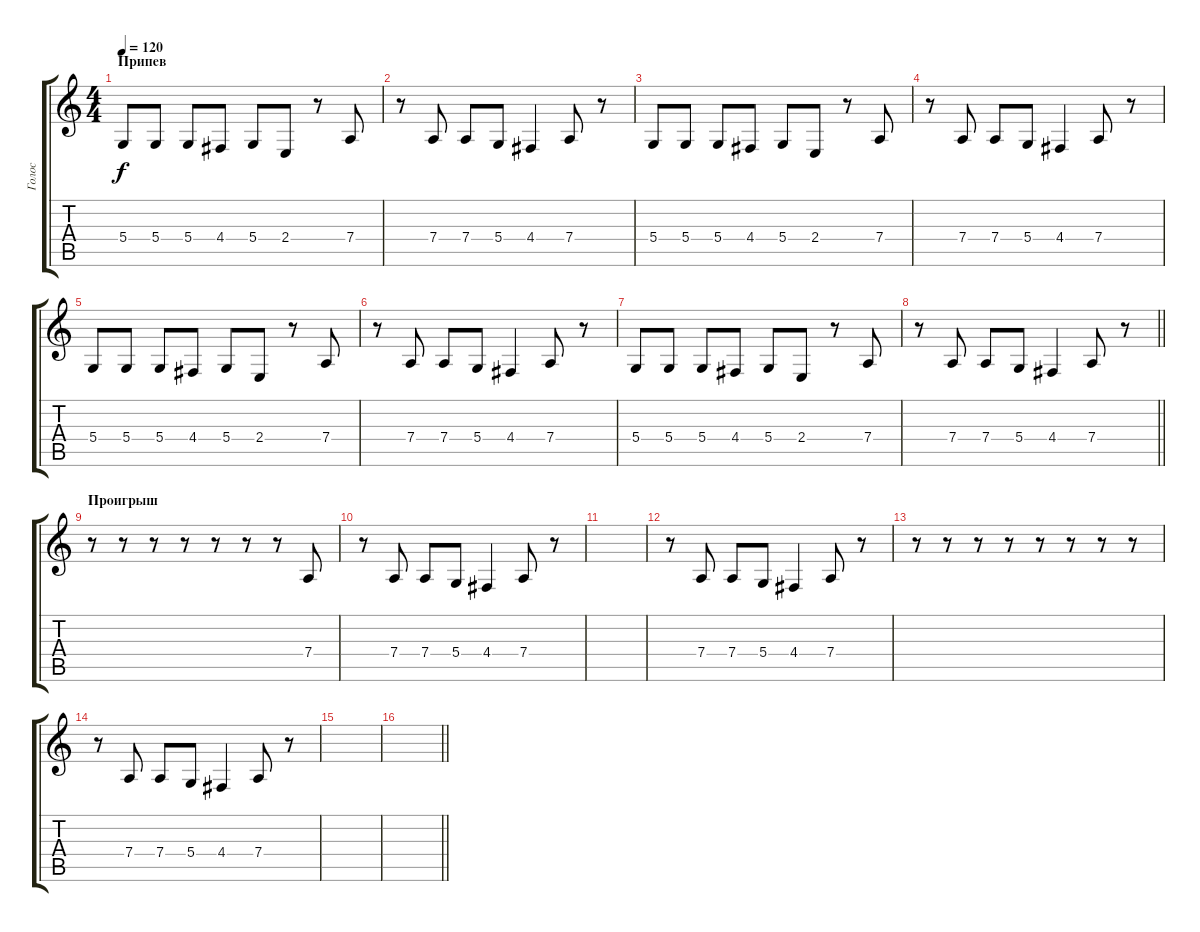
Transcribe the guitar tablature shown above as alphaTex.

\track ("Голос" "Голос") {instrument tenorsax}
\staff {score tabs}
\tuning (E4 B3 G3 D3 A2 E2) {hide}
\ts (4 4)
\section ("" "Припев")
\tempo 120
\clef g2
\ks c
5.4.8{dy f} 5.4.8 5.4.8 4.4.8 5.4.8 2.4.8 r.8 7.4.8 |
r.8 7.4.8 7.4.8 5.4.8 4.4.4 7.4.8 r.8 |
5.4.8 5.4.8 5.4.8 4.4.8 5.4.8 2.4.8 r.8 7.4.8 |
r.8 7.4.8 7.4.8 5.4.8 4.4.4 7.4.8 r.8 |
5.4.8 5.4.8 5.4.8 4.4.8 5.4.8 2.4.8 r.8 7.4.8 |
r.8 7.4.8 7.4.8 5.4.8 4.4.4 7.4.8 r.8 |
5.4.8 5.4.8 5.4.8 4.4.8 5.4.8 2.4.8 r.8 7.4.8 |
\barLineRight lightlight
r.8 7.4.8 7.4.8 5.4.8 4.4.4 7.4.8 r.8 |
\section ("" "Проигрыш")
r.8 r.8 r.8 r.8 r.8 r.8 r.8 7.4.8 |
r.8 7.4.8 7.4.8 5.4.8 4.4.4 7.4.8 r.8 |
|
r.8 7.4.8 7.4.8 5.4.8 4.4.4 7.4.8 r.8 |
r.8 r.8 r.8 r.8 r.8 r.8 r.8 r.8 |
r.8 7.4.8 7.4.8 5.4.8 4.4.4 7.4.8 r.8 |
|
\barLineRight lightlight
